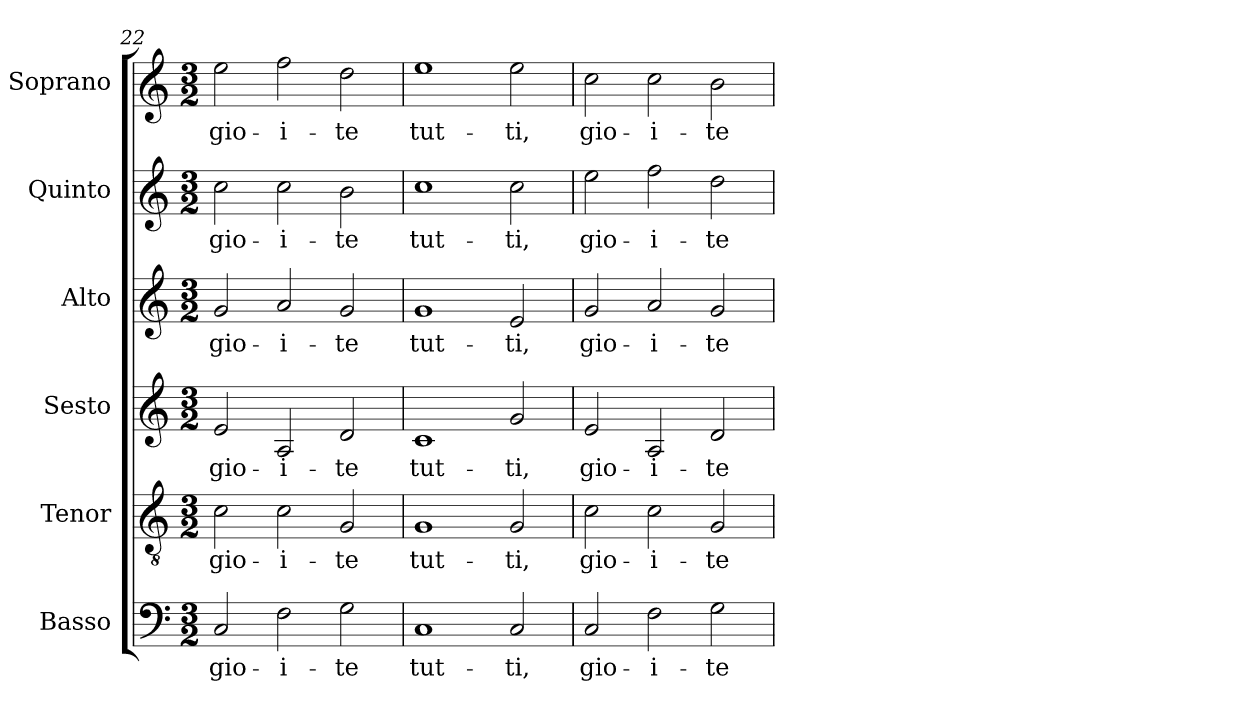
**kern	**text	**kern	**text	**kern	**text	**kern	**text	**kern	**text	**kern	**text
*part6	*part6	*part5	*part5	*part4	*part4	*part3	*part3	*part2	*part2	*part1	*part1
*staff6	*staff6	*staff5	*staff5	*staff4	*staff4	*staff3	*staff3	*staff2	*staff2	*staff1	*staff1
*I"Basso	*	*I"Tenor	*	*I"Sesto	*	*I"Alto	*	*I"Quinto	*	*I"Soprano	*
*	*	*I'T.	*	*	*	*I'A.	*	*	*	*I'Sop.	*
!!LO:PB:g=z
*clefF4	*	*clefGv2	*	*clefG2	*	*clefG2	*	*clefG2	*	*clefG2	*
*	*	*ITrd7c12	*	*	*	*	*	*	*	*	*
*k[]	*	*k[]	*	*k[]	*	*k[]	*	*k[]	*	*k[]	*
*C:	*	*C:	*	*C:	*	*C:	*	*C:	*	*C:	*
*M3/2	*	*M3/2	*	*M3/2	*	*M3/2	*	*M3/2	*	*M3/2	*
=22	=22	=22	=22	=22	=22	=22	=22	=22	=22	=22	=22
!	!LO:LY:b:color=#000000	!	!	!	!	!	!	!	!	!	!
!	!	!	!LO:LY:b:color=#000000	!	!	!	!	!	!	!	!
!	!	!	!	!	!LO:LY:b:color=#000000	!	!	!	!	!	!
!	!	!	!	!	!	!	!LO:LY:b:color=#000000	!	!	!	!
!	!	!	!	!	!	!	!	!	!LO:LY:b:color=#000000	!	!
!	!	!	!	!	!	!	!	!	!	!	!LO:LY:b:color=#000000
2Ci/	gio-	2Ci\	gio-	2ei/	gio-	2gi/	gio-	2cci\	gio-	2eei\	gio-
!	!LO:LY:b:color=#000000	!	!	!	!	!	!	!	!	!	!
!	!	!	!LO:LY:b:color=#000000	!	!	!	!	!	!	!	!
!	!	!	!	!	!LO:LY:b:color=#000000	!	!	!	!	!	!
!	!	!	!	!	!	!	!LO:LY:b:color=#000000	!	!	!	!
!	!	!	!	!	!	!	!	!	!LO:LY:b:color=#000000	!	!
!	!	!	!	!	!	!	!	!	!	!	!LO:LY:b:color=#000000
2Fi\	-i-	2Ci\	-i-	2Ai/	-i-	2ai/	-i-	2cci\	-i-	2ffi\	-i-
!	!LO:LY:b:color=#000000	!	!	!	!	!	!	!	!	!	!
!	!	!	!LO:LY:b:color=#000000	!	!	!	!	!	!	!	!
!	!	!	!	!	!LO:LY:b:color=#000000	!	!	!	!	!	!
!	!	!	!	!	!	!	!LO:LY:b:color=#000000	!	!	!	!
!	!	!	!	!	!	!	!	!	!LO:LY:b:color=#000000	!	!
!	!	!	!	!	!	!	!	!	!	!	!LO:LY:b:color=#000000
2Gi\	-te	2GGi/	-te	2di/	-te	2gi/	-te	2bi\	-te	2ddi\	-te
=23	=23	=23	=23	=23	=23	=23	=23	=23	=23	=23	=23
!	!LO:LY:b:color=#000000	!	!	!	!	!	!	!	!	!	!
!	!	!	!LO:LY:b:color=#000000	!	!	!	!	!	!	!	!
!	!	!	!	!	!LO:LY:b:color=#000000	!	!	!	!	!	!
!	!	!	!	!	!	!	!LO:LY:b:color=#000000	!	!	!	!
!	!	!	!	!	!	!	!	!	!LO:LY:b:color=#000000	!	!
!	!	!	!	!	!	!	!	!	!	!	!LO:LY:b:color=#000000
1Ci	tut-	1GGi	tut-	1ci	tut-	1gi	tut-	1cci	tut-	1eei	tut-
!	!LO:LY:b:color=#000000	!	!	!	!	!	!	!	!	!	!
!	!	!	!LO:LY:b:color=#000000	!	!	!	!	!	!	!	!
!	!	!	!	!	!LO:LY:b:color=#000000	!	!	!	!	!	!
!	!	!	!	!	!	!	!LO:LY:b:color=#000000	!	!	!	!
!	!	!	!	!	!	!	!	!	!LO:LY:b:color=#000000	!	!
!	!	!	!	!	!	!	!	!	!	!	!LO:LY:b:color=#000000
2Ci/	-ti,	2GGi/	-ti,	2gi/	-ti,	2ei/	-ti,	2cci\	-ti,	2eei\	-ti,
=24	=24	=24	=24	=24	=24	=24	=24	=24	=24	=24	=24
!	!LO:LY:b:color=#000000	!	!	!	!	!	!	!	!	!	!
!	!	!	!LO:LY:b:color=#000000	!	!	!	!	!	!	!	!
!	!	!	!	!	!LO:LY:b:color=#000000	!	!	!	!	!	!
!	!	!	!	!	!	!	!LO:LY:b:color=#000000	!	!	!	!
!	!	!	!	!	!	!	!	!	!LO:LY:b:color=#000000	!	!
!	!	!	!	!	!	!	!	!	!	!	!LO:LY:b:color=#000000
2Ci/	gio-	2Ci\	gio-	2ei/	gio-	2gi/	gio-	2eei\	gio-	2cci\	gio-
!	!LO:LY:b:color=#000000	!	!	!	!	!	!	!	!	!	!
!	!	!	!LO:LY:b:color=#000000	!	!	!	!	!	!	!	!
!	!	!	!	!	!LO:LY:b:color=#000000	!	!	!	!	!	!
!	!	!	!	!	!	!	!LO:LY:b:color=#000000	!	!	!	!
!	!	!	!	!	!	!	!	!	!LO:LY:b:color=#000000	!	!
!	!	!	!	!	!	!	!	!	!	!	!LO:LY:b:color=#000000
2Fi\	-i-	2Ci\	-i-	2Ai/	-i-	2ai/	-i-	2ffi\	-i-	2cci\	-i-
!	!LO:LY:b:color=#000000	!	!	!	!	!	!	!	!	!	!
!	!	!	!LO:LY:b:color=#000000	!	!	!	!	!	!	!	!
!	!	!	!	!	!LO:LY:b:color=#000000	!	!	!	!	!	!
!	!	!	!	!	!	!	!LO:LY:b:color=#000000	!	!	!	!
!	!	!	!	!	!	!	!	!	!LO:LY:b:color=#000000	!	!
!	!	!	!	!	!	!	!	!	!	!	!LO:LY:b:color=#000000
2Gi\	-te	2GGi/	-te	2di/	-te	2gi/	-te	2ddi\	-te	2bi\	-te
=	=	=	=	=	=	=	=	=	=	=	=
*-	*-	*-	*-	*-	*-	*-	*-	*-	*-	*-	*-
